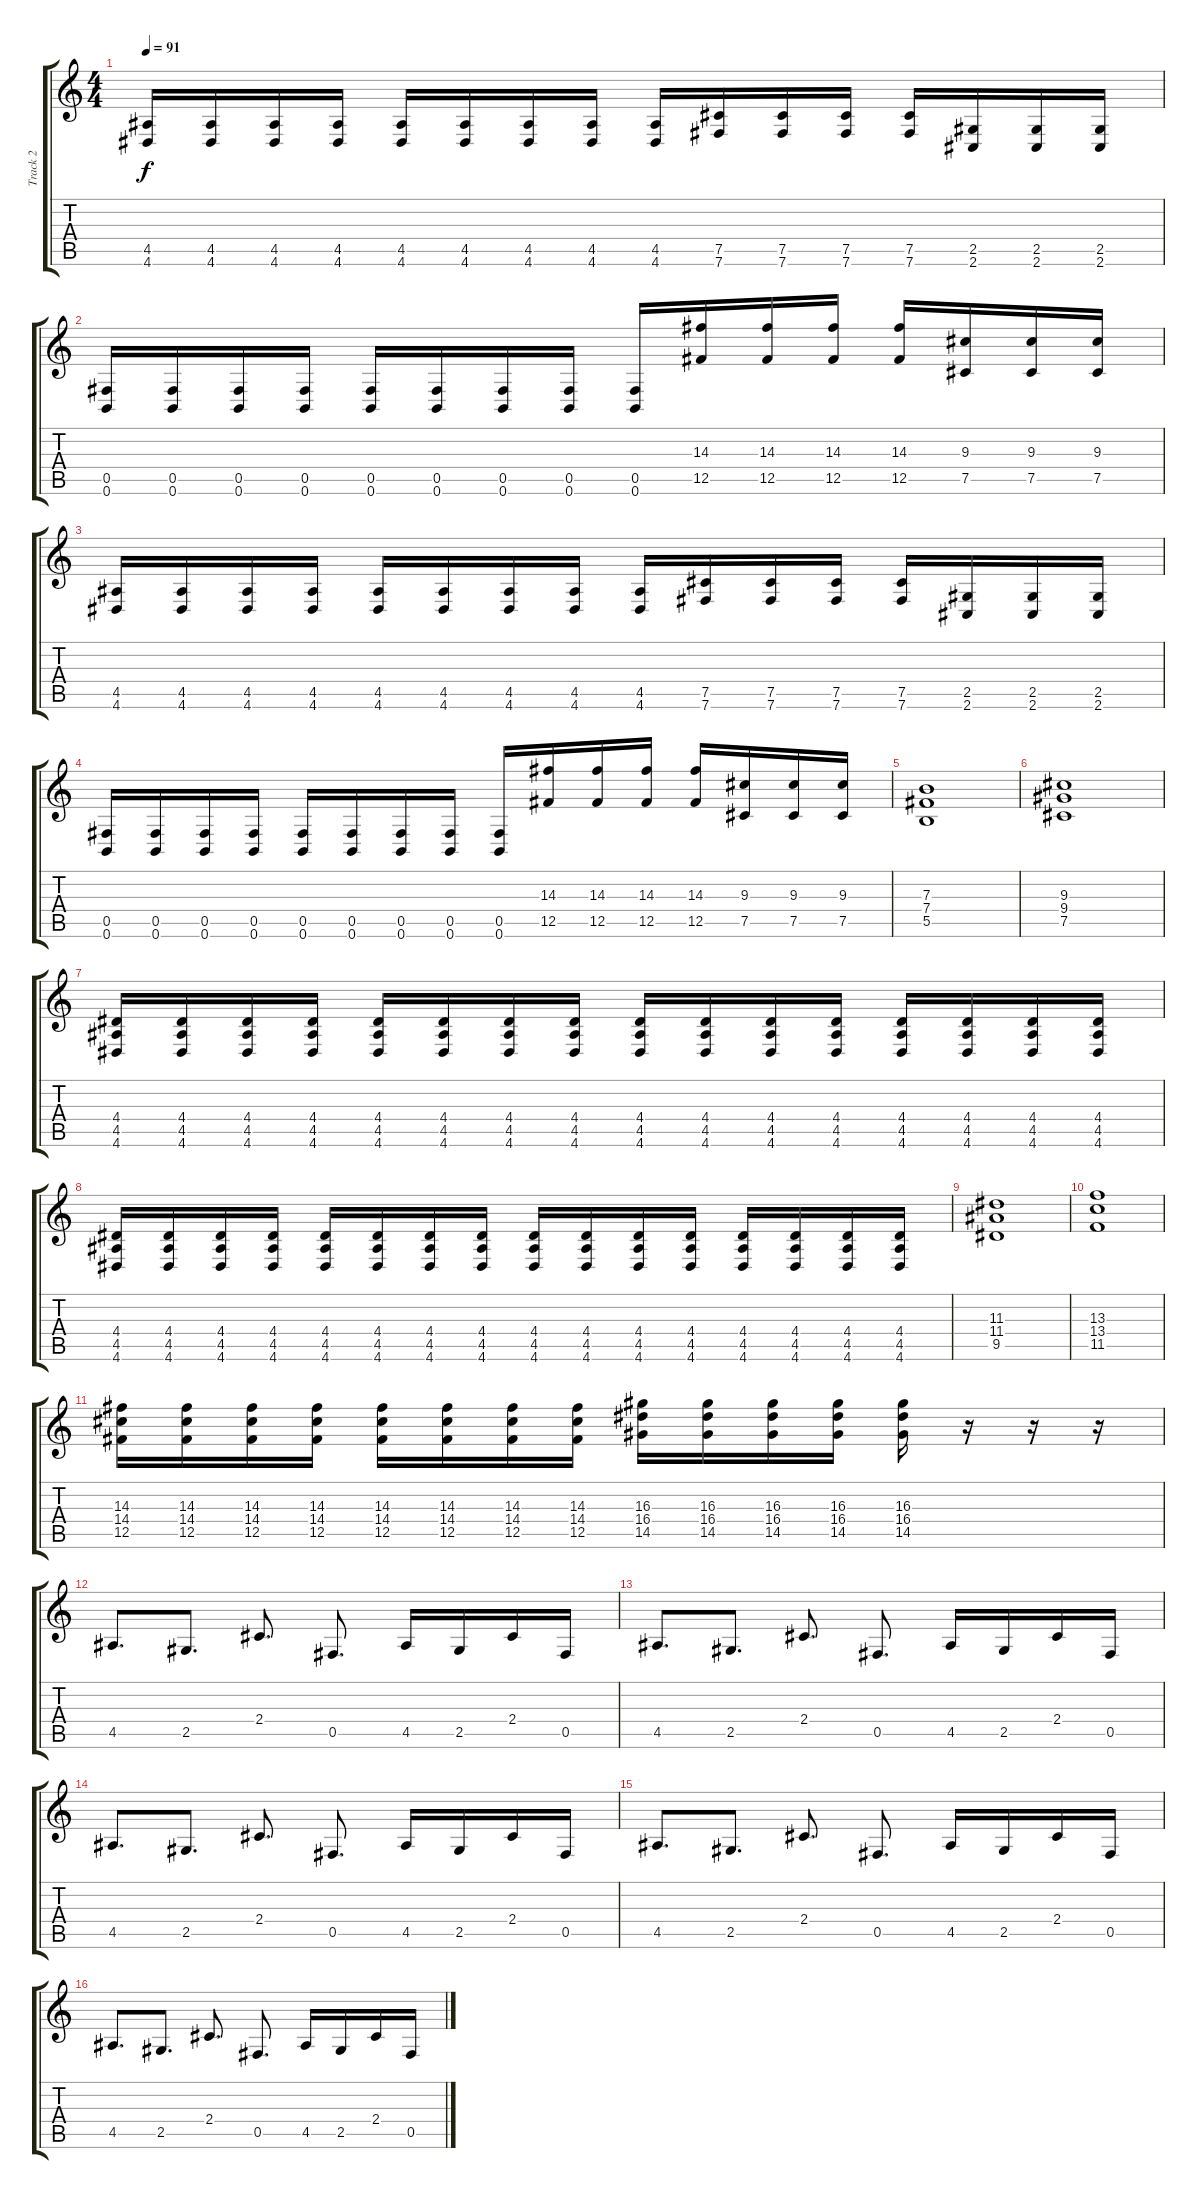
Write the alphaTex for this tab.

\track ("Track 2" "Track 2") {instrument distortionguitar}
\staff {score tabs}
\tuning (Db4 Ab3 E3 B2 Gb2 B1) {hide}
\ts (4 4)
\tempo 91
\clef g2
\ks c
(4.5 4.6).16{dy f} (4.5 4.6).16 (4.5 4.6).16 (4.5 4.6).16 (4.5 4.6).16 (4.5 4.6).16 (4.5 4.6).16 (4.5 4.6).16 (4.5 4.6).16 (7.5 7.6).16 (7.5 7.6).16 (7.5 7.6).16 (7.5 7.6).16 (2.5 2.6).16 (2.5 2.6).16 (2.5 2.6).16 |
(0.5 0.6).16 (0.5 0.6).16 (0.5 0.6).16 (0.5 0.6).16 (0.5 0.6).16 (0.5 0.6).16 (0.5 0.6).16 (0.5 0.6).16 (0.5 0.6).16 (14.3 12.5).16 (14.3 12.5).16 (14.3 12.5).16 (14.3 12.5).16 (9.3 7.5).16 (9.3 7.5).16 (9.3 7.5).16 |
(4.5 4.6).16 (4.5 4.6).16 (4.5 4.6).16 (4.5 4.6).16 (4.5 4.6).16 (4.5 4.6).16 (4.5 4.6).16 (4.5 4.6).16 (4.5 4.6).16 (7.5 7.6).16 (7.5 7.6).16 (7.5 7.6).16 (7.5 7.6).16 (2.5 2.6).16 (2.5 2.6).16 (2.5 2.6).16 |
(0.5 0.6).16 (0.5 0.6).16 (0.5 0.6).16 (0.5 0.6).16 (0.5 0.6).16 (0.5 0.6).16 (0.5 0.6).16 (0.5 0.6).16 (0.5 0.6).16 (14.3 12.5).16 (14.3 12.5).16 (14.3 12.5).16 (14.3 12.5).16 (9.3 7.5).16 (9.3 7.5).16 (9.3 7.5).16 |
(7.3 7.4 5.5).1 |
(9.3 9.4 7.5).1 |
(4.4 4.5 4.6).16 (4.4 4.5 4.6).16 (4.4 4.5 4.6).16 (4.4 4.5 4.6).16 (4.4 4.5 4.6).16 (4.4 4.5 4.6).16 (4.4 4.5 4.6).16 (4.4 4.5 4.6).16 (4.4 4.5 4.6).16 (4.4 4.5 4.6).16 (4.4 4.5 4.6).16 (4.4 4.5 4.6).16 (4.4 4.5 4.6).16 (4.4 4.5 4.6).16 (4.4 4.5 4.6).16 (4.4 4.5 4.6).16 |
(4.4 4.5 4.6).16 (4.4 4.5 4.6).16 (4.4 4.5 4.6).16 (4.4 4.5 4.6).16 (4.4 4.5 4.6).16 (4.4 4.5 4.6).16 (4.4 4.5 4.6).16 (4.4 4.5 4.6).16 (4.4 4.5 4.6).16 (4.4 4.5 4.6).16 (4.4 4.5 4.6).16 (4.4 4.5 4.6).16 (4.4 4.5 4.6).16 (4.4 4.5 4.6).16 (4.4 4.5 4.6).16 (4.4 4.5 4.6).16 |
(11.3 11.4 9.5).1 |
(13.3 13.4 11.5).1 |
(14.3 14.4 12.5).16 (14.3 14.4 12.5).16 (14.3 14.4 12.5).16 (14.3 14.4 12.5).16 (14.3 14.4 12.5).16 (14.3 14.4 12.5).16 (14.3 14.4 12.5).16 (14.3 14.4 12.5).16 (16.3 16.4 14.5).16 (16.3 16.4 14.5).16 (16.3 16.4 14.5).16 (16.3 16.4 14.5).16 (16.3 16.4 14.5).16 r.16 r.16 r.16 |
4.5.8{d} 2.5.8{d} 2.4.8{d} 0.5.8{d} 4.5.16 2.5.16 2.4.16 0.5.16 |
4.5.8{d} 2.5.8{d} 2.4.8{d} 0.5.8{d} 4.5.16 2.5.16 2.4.16 0.5.16 |
4.5.8{d} 2.5.8{d} 2.4.8{d} 0.5.8{d} 4.5.16 2.5.16 2.4.16 0.5.16 |
4.5.8{d} 2.5.8{d} 2.4.8{d} 0.5.8{d} 4.5.16 2.5.16 2.4.16 0.5.16 |
4.5.8{d} 2.5.8{d} 2.4.8{d} 0.5.8{d} 4.5.16 2.5.16 2.4.16 0.5.16
